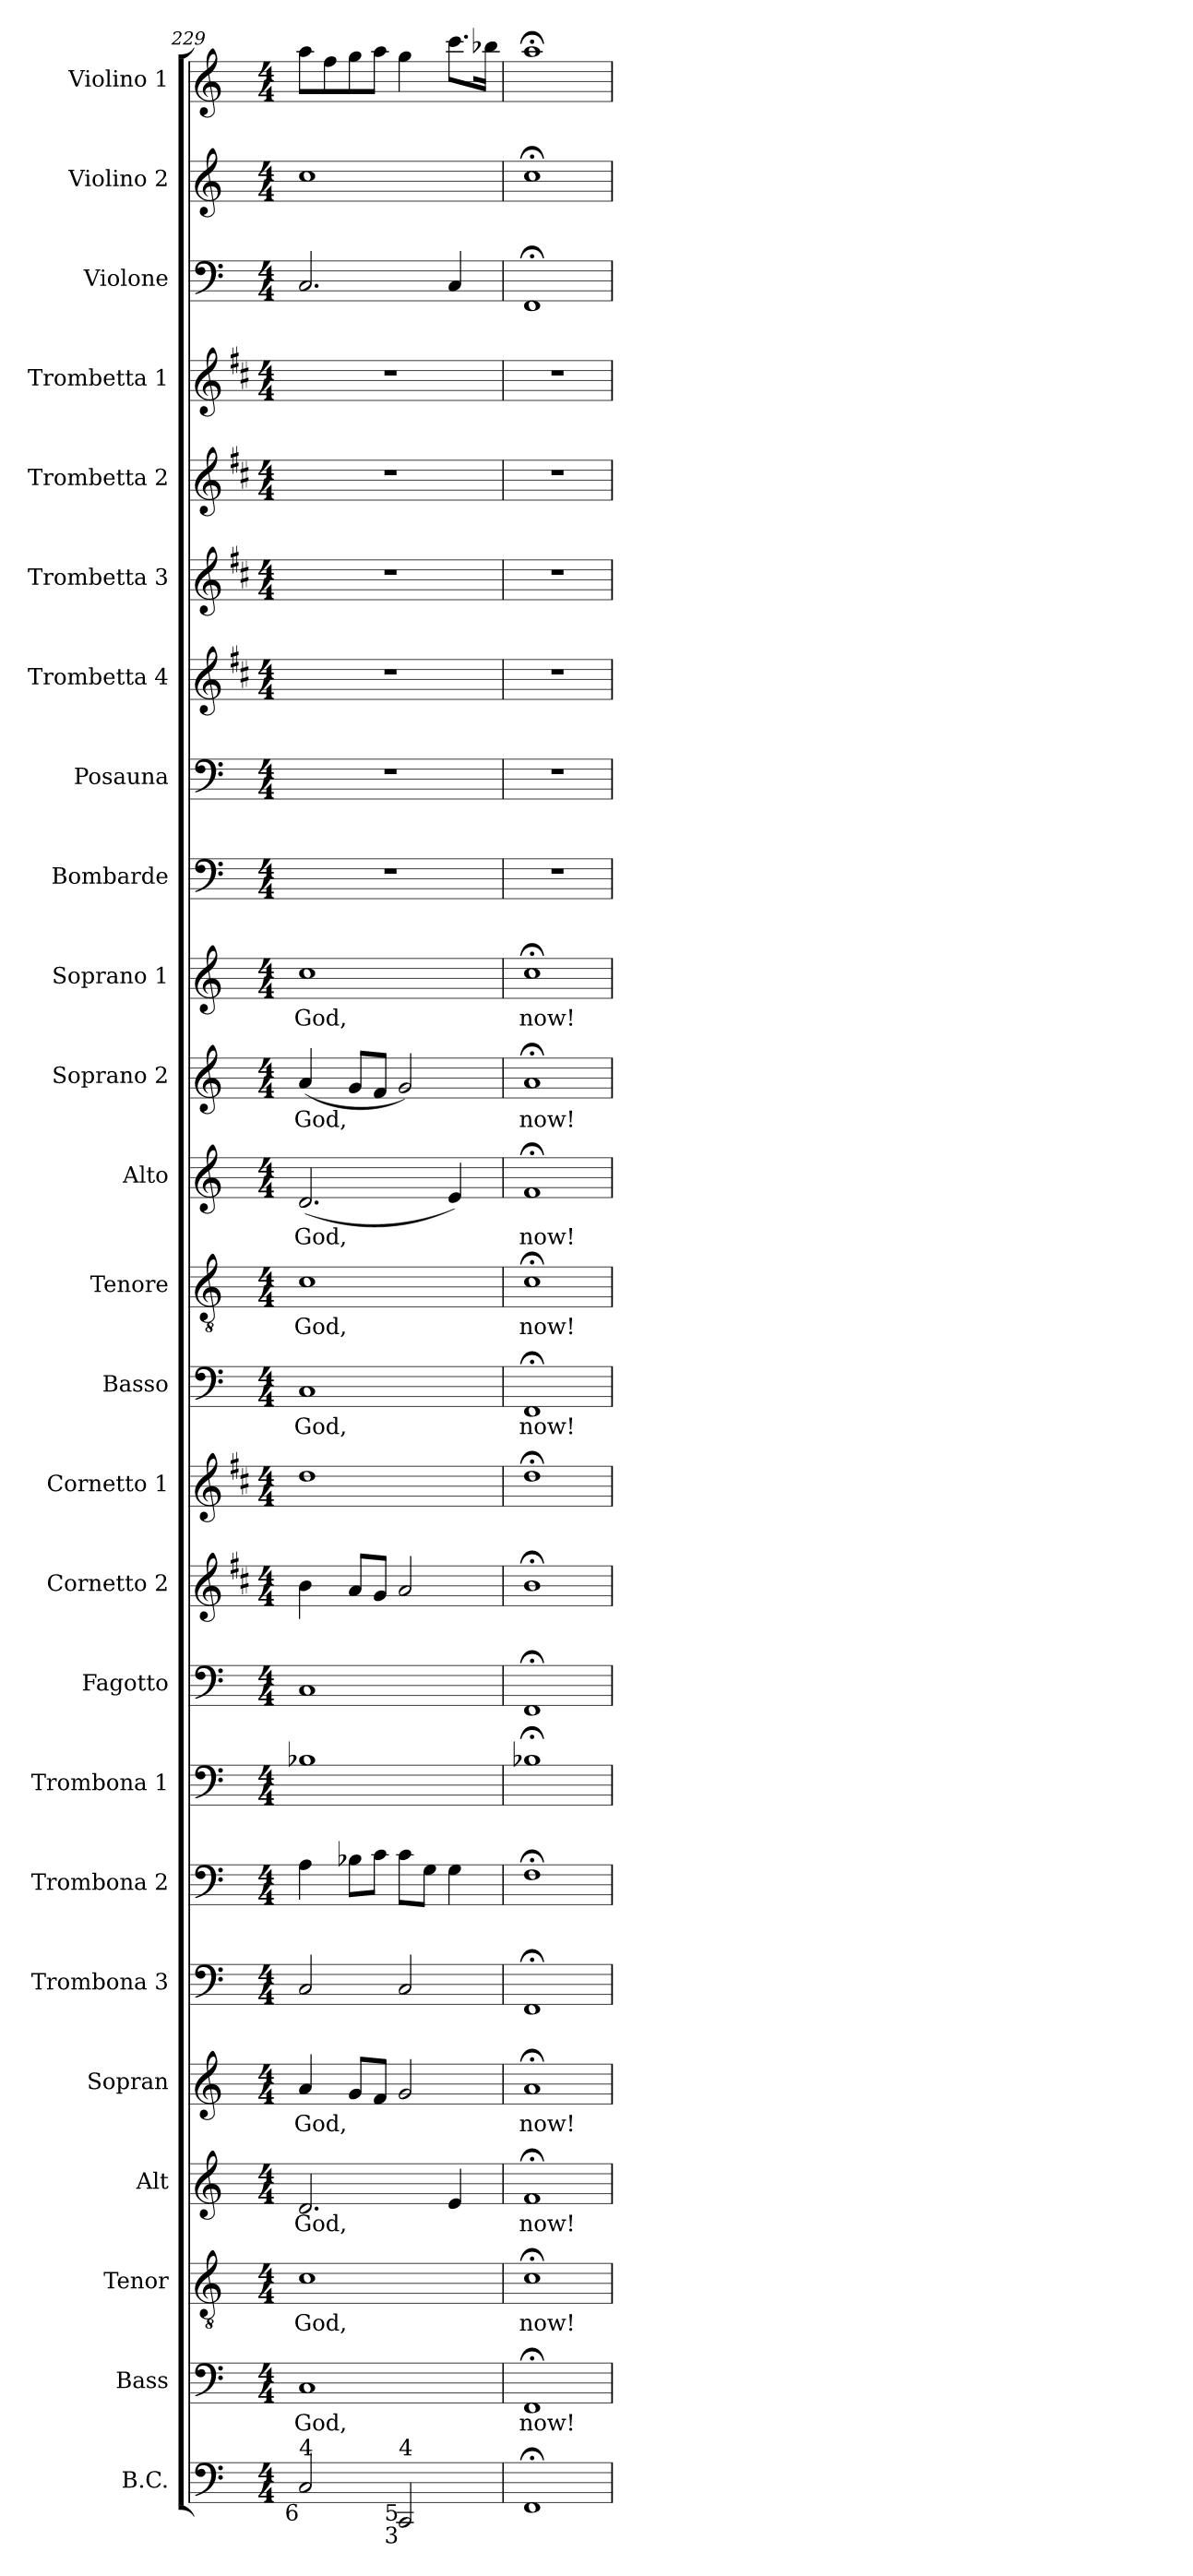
**kern	**kern	**text	**kern	**text	**kern	**text	**kern	**text	**kern	**kern	**kern	**kern	**kern	**kern	**kern	**text	**kern	**text	**kern	**text	**kern	**text	**kern	**text	**kern	**kern	**kern	**kern	**kern	**kern	**kern	**kern	**kern
*part25	*part24	*part24	*part23	*part23	*part22	*part22	*part21	*part21	*part20	*part19	*part18	*part17	*part16	*part15	*part14	*part14	*part13	*part13	*part12	*part12	*part11	*part11	*part10	*part10	*part9	*part8	*part7	*part6	*part5	*part4	*part3	*part2	*part1
*staff25	*staff24	*staff24	*staff23	*staff23	*staff22	*staff22	*staff21	*staff21	*staff20	*staff19	*staff18	*staff17	*staff16	*staff15	*staff14	*staff14	*staff13	*staff13	*staff12	*staff12	*staff11	*staff11	*staff10	*staff10	*staff9	*staff8	*staff7	*staff6	*staff5	*staff4	*staff3	*staff2	*staff1
*I"B.C.	*I"Bass	*	*I"Tenor	*	*I"Alt	*	*I"Sopran	*	*I"Trombona 3	*I"Trombona 2	*I"Trombona 1	*I"Fagotto	*I"Cornetto 2	*I"Cornetto 1	*I"Basso	*	*I"Tenore	*	*I"Alto	*	*I"Soprano 2	*	*I"Soprano 1	*	*I"Bombarde	*I"Posauna	*I"Trombetta 4	*I"Trombetta 3	*I"Trombetta 2	*I"Trombetta 1	*I"Violone	*I"Violino 2	*I"Violino 1
*I'B.C.	*I'B.	*	*I'T.	*	*I'A.	*	*I'S.	*	*I'Tbn. 2	*I'Tbn. 2	*I'Tbn. 1	*I'Fag.	*I'Cor. 2	*I'Cor. 1	*I'B.	*	*I'T.	*	*I'A.	*	*I'S.	*	*I'S.	*	*	*	*	*	*	*	*	*I'Vl. 2	*I'Vl. 1
*clefF4	*clefF4	*	*clefGv2	*	*clefG2	*	*clefG2	*	*clefF4	*clefF4	*clefF4	*clefF4	*clefG2	*clefG2	*clefF4	*	*clefGv2	*	*clefG2	*	*clefG2	*	*clefG2	*	*clefF4	*clefF4	*clefG2	*clefG2	*clefG2	*clefG2	*clefF4	*clefG2	*clefG2
*	*	*	*ITrd7c12	*	*	*	*	*	*	*	*	*	*ITrd1c2	*ITrd1c2	*	*	*ITrd7c12	*	*	*	*	*	*	*	*	*	*ITrd1c2	*ITrd1c2	*ITrd1c2	*ITrd1c2	*	*	*
*k[]	*k[]	*	*k[]	*	*k[]	*	*k[]	*	*k[]	*k[]	*k[]	*k[]	*k[]	*k[]	*k[]	*	*k[]	*	*k[]	*	*k[]	*	*k[]	*	*k[]	*k[]	*k[]	*k[]	*k[]	*k[]	*k[]	*k[]	*k[]
*C:	*C:	*	*C:	*	*C:	*	*C:	*	*C:	*C:	*C:	*C:	*C:	*C:	*C:	*	*C:	*	*C:	*	*C:	*	*C:	*	*C:	*C:	*C:	*C:	*C:	*C:	*C:	*C:	*C:
*M4/4	*M4/4	*	*M4/4	*	*M4/4	*	*M4/4	*	*M4/4	*M4/4	*M4/4	*M4/4	*M4/4	*M4/4	*M4/4	*	*M4/4	*	*M4/4	*	*M4/4	*	*M4/4	*	*M4/4	*M4/4	*M4/4	*M4/4	*M4/4	*M4/4	*M4/4	*M4/4	*M4/4
=229	=229	=229	=229	=229	=229	=229	=229	=229	=229	=229	=229	=229	=229	=229	=229	=229	=229	=229	=229	=229	=229	=229	=229	=229	=229	=229	=229	=229	=229	=229	=229	=229	=229
!	!	!LO:LY:b:color=#000000	!	!	!	!	!	!	!	!	!	!	!	!	!	!	!	!	!	!	!	!	!	!	!	!	!	!	!	!	!	!	!
!	!	!	!	!LO:LY:b:color=#000000	!	!	!	!	!	!	!	!	!	!	!	!	!	!	!	!	!	!	!	!	!	!	!	!	!	!	!	!	!
!	!	!	!	!	!	!LO:LY:b:color=#000000	!	!	!	!	!	!	!	!	!	!	!	!	!	!	!	!	!	!	!	!	!	!	!	!	!	!	!
!	!	!	!	!	!	!	!	!LO:LY:b:color=#000000	!	!	!	!	!	!	!	!	!	!	!	!	!	!	!	!	!	!	!	!	!	!	!	!	!
!	!	!	!	!	!	!	!	!	!	!	!	!	!	!	!	!LO:LY:b:color=#000000	!	!	!	!	!	!	!	!	!	!	!	!	!	!	!	!	!
!	!	!	!	!	!	!	!	!	!	!	!	!	!	!	!	!	!	!LO:LY:b:color=#000000	!	!	!	!	!	!	!	!	!	!	!	!	!	!	!
!	!	!	!	!	!	!	!	!	!	!	!	!	!	!	!	!	!	!	!	!LO:LY:b:color=#000000	!	!	!	!	!	!	!	!	!	!	!	!	!
!	!	!	!	!	!	!	!	!	!	!	!	!	!	!	!	!	!	!	!	!	!	!LO:LY:b:color=#000000	!	!	!	!	!	!	!	!	!	!	!
!LO:TX:b:rj:t=6	!	!	!	!	!	!	!	!	!	!	!	!	!	!	!	!	!	!	!	!	!	!	!	!	!	!	!	!	!	!	!	!	!
!LO:TX:t=4	!	!	!	!	!	!	!	!	!	!	!	!	!	!	!	!	!	!	!	!	!	!	!	!	!	!	!	!	!	!	!	!	!
!	!	!	!	!	!	!	!	!	!	!	!	!	!	!	!	!	!	!	!	!	!	!	!	!LO:LY:b:color=#000000	!	!	!	!	!	!	!	!	!
2Ci/	1Ci	God,	1Ci	God,	2.di/	God,	4ai/	God,	2Ci/	4Ai\	1B-Xi	1Ci	4ai\	1cci	1Ci	God,	1Ci	God,	(2.di/	God,	(4ai/	God,	1cci	God,	1r	1r	1r	1r	1r	1r	2.Ci/	1cci	8aai\L
.	.	.	.	.	.	.	.	.	.	.	.	.	.	.	.	.	.	.	.	.	.	.	.	.	.	.	.	.	.	.	.	.	8ffi\
.	.	.	.	.	.	.	8gi/L	.	.	8B-Xi\L	.	.	8gi/L	.	.	.	.	.	.	.	8gi/L	.	.	.	.	.	.	.	.	.	.	.	8ggi\
.	.	.	.	.	.	.	8fi/J	.	.	8ci\J	.	.	8fi/J	.	.	.	.	.	.	.	8fi/J	.	.	.	.	.	.	.	.	.	.	.	8aai\J
!LO:TX:b:rj:t=5	!	!	!	!	!	!	!	!	!	!	!	!	!	!	!	!	!	!	!	!	!	!	!	!	!	!	!	!	!	!	!	!	!
!LO:TX:t=4	!	!	!	!	!	!	!	!	!	!	!	!	!	!	!	!	!	!	!	!	!	!	!	!	!	!	!	!	!	!	!	!	!
!LO:TX:b:rj:t=3	!	!	!	!	!	!	!	!	!	!	!	!	!	!	!	!	!	!	!	!	!	!	!	!	!	!	!	!	!	!	!	!	!
2CCi/	.	.	.	.	.	.	2gi/	.	2Ci/	8ci\L	.	.	2gi/	.	.	.	.	.	.	.	2gi/)	.	.	.	.	.	.	.	.	.	.	.	4ggi\
.	.	.	.	.	.	.	.	.	.	8Gi\J	.	.	.	.	.	.	.	.	.	.	.	.	.	.	.	.	.	.	.	.	.	.	.
.	.	.	.	.	4ei/	.	.	.	.	4Gi\	.	.	.	.	.	.	.	.	4ei/)	.	.	.	.	.	.	.	.	.	.	.	4Ci/	.	8.ccci\L
.	.	.	.	.	.	.	.	.	.	.	.	.	.	.	.	.	.	.	.	.	.	.	.	.	.	.	.	.	.	.	.	.	16bb-Xi\Jk
=230	=230	=230	=230	=230	=230	=230	=230	=230	=230	=230	=230	=230	=230	=230	=230	=230	=230	=230	=230	=230	=230	=230	=230	=230	=230	=230	=230	=230	=230	=230	=230	=230	=230
!	!	!LO:LY:b:color=#000000	!	!	!	!	!	!	!	!	!	!	!	!	!	!	!	!	!	!	!	!	!	!	!	!	!	!	!	!	!	!	!
!	!	!	!	!LO:LY:b:color=#000000	!	!	!	!	!	!	!	!	!	!	!	!	!	!	!	!	!	!	!	!	!	!	!	!	!	!	!	!	!
!	!	!	!	!	!	!LO:LY:b:color=#000000	!	!	!	!	!	!	!	!	!	!	!	!	!	!	!	!	!	!	!	!	!	!	!	!	!	!	!
!	!	!	!	!	!	!	!	!LO:LY:b:color=#000000	!	!	!	!	!	!	!	!	!	!	!	!	!	!	!	!	!	!	!	!	!	!	!	!	!
!	!	!	!	!	!	!	!	!	!	!	!	!	!	!	!	!LO:LY:b:color=#000000	!	!	!	!	!	!	!	!	!	!	!	!	!	!	!	!	!
!	!	!	!	!	!	!	!	!	!	!	!	!	!	!	!	!	!	!LO:LY:b:color=#000000	!	!	!	!	!	!	!	!	!	!	!	!	!	!	!
!	!	!	!	!	!	!	!	!	!	!	!	!	!	!	!	!	!	!	!	!LO:LY:b:color=#000000	!	!	!	!	!	!	!	!	!	!	!	!	!
!	!	!	!	!	!	!	!	!	!	!	!	!	!	!	!	!	!	!	!	!	!	!LO:LY:b:color=#000000	!	!	!	!	!	!	!	!	!	!	!
!	!	!	!	!	!	!	!	!	!	!	!	!	!	!	!	!	!	!	!	!	!	!	!	!LO:LY:b:color=#000000	!	!	!	!	!	!	!	!	!
1FF;i	1FF;i	now!	1C;i	now!	1f;i	now!	1a;i	now!	1FF;i	1F;i	1B-X;i	1FF;i	1a;i	1cc;i	1FF;i	now!	1C;i	now!	1f;i	now!	1a;i	now!	1cc;i	now!	1r	1r	1r	1r	1r	1r	1FF;i	1cc;i	1aa;i
=	=	=	=	=	=	=	=	=	=	=	=	=	=	=	=	=	=	=	=	=	=	=	=	=	=	=	=	=	=	=	=	=	=
*-	*-	*-	*-	*-	*-	*-	*-	*-	*-	*-	*-	*-	*-	*-	*-	*-	*-	*-	*-	*-	*-	*-	*-	*-	*-	*-	*-	*-	*-	*-	*-	*-	*-
